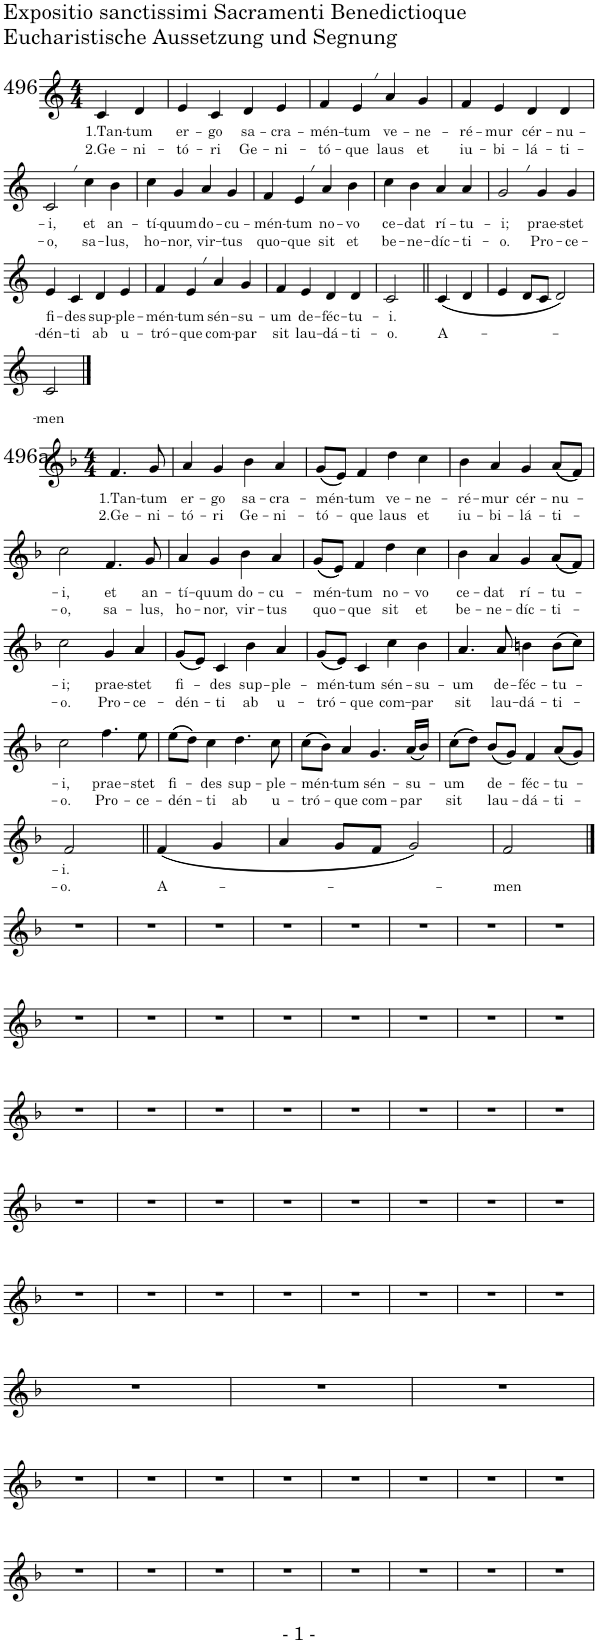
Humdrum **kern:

**kern	**text	**text
*part1	*part1	*part1
*staff1	*staff1	*staff1
*I"Stimme	*	*
*I'St.	*	*
*clefG2	*	*
*k[]	*	*
*M4/4	*	*
=1	=1	=1
!LO:TX:a:t=Expositio sanctissimi Sacramenti Benedictioque	!	!
!LO:TX:a:t=Eucharistische Aussetzung und Segnung	!	!
!	!LO:LY:b	!LO:LY:b
4c/	1.Tan-	2.Ge-
!	!LO:LY:b	!LO:LY:b
4d/	-tum	-ni-
=2	=2	=2
!	!LO:LY:b	!LO:LY:b
4e/	er-	-tó-
!	!LO:LY:b	!LO:LY:b
4c/	-go	-ri
!	!LO:LY:b	!LO:LY:b
4d/	sa-	Ge-
!	!LO:LY:b	!LO:LY:b
4e/	-cra-	-ni-
=3	=3	=3
!	!LO:LY:b	!LO:LY:b
4f/	-mén-	-tó-
!	!LO:LY:b	!LO:LY:b
4eZ/	-tum	-que
!	!LO:LY:b	!LO:LY:b
4a/	ve-	laus
!	!LO:LY:b	!LO:LY:b
4g/	-ne-	et
=4	=4	=4
!	!LO:LY:b	!LO:LY:b
4f/	-ré-	iu-
!	!LO:LY:b	!LO:LY:b
4e/	-mur	-bi-
!	!LO:LY:b	!LO:LY:b
4d/	cér-	-lá-
!	!LO:LY:b	!LO:LY:b
4d/	-nu-	-ti-
!!LO:LB:g=z
=5	=5	=5
!	!LO:LY:b	!LO:LY:b
2cZ/	-i,	-o,
!	!LO:LY:b	!LO:LY:b
4cc\	et	sa-
!	!LO:LY:b	!LO:LY:b
4b\	an-	-lus,
=6	=6	=6
!	!LO:LY:b	!LO:LY:b
4cc\	-tí-	ho-
!	!LO:LY:b	!LO:LY:b
4g/	-quum	-nor,
!	!LO:LY:b	!LO:LY:b
4a/	do-	vir-
!	!LO:LY:b	!LO:LY:b
4g/	-cu-	-tus
=7	=7	=7
!	!LO:LY:b	!LO:LY:b
4f/	-mén-	quo-
!	!LO:LY:b	!LO:LY:b
4eZ/	-tum	-que
!	!LO:LY:b	!LO:LY:b
4a/	no-	sit
!	!LO:LY:b	!LO:LY:b
4b\	-vo	et
=8	=8	=8
!	!LO:LY:b	!LO:LY:b
4cc\	ce-	be-
!	!LO:LY:b	!LO:LY:b
4b\	-dat	-ne-
!	!LO:LY:b	!LO:LY:b
4a/	rí-	-díc-
!	!LO:LY:b	!LO:LY:b
4a/	-tu-	-ti-
=9	=9	=9
!	!LO:LY:b	!LO:LY:b
2gZ/	-i;	-o.
!	!LO:LY:b	!LO:LY:b
4g/	prae-	Pro-
!	!LO:LY:b	!LO:LY:b
4g/	-stet	-ce-
!!LO:LB:g=z
=10	=10	=10
!	!LO:LY:b	!LO:LY:b
4e/	fi-	-dén-
!	!LO:LY:b	!LO:LY:b
4c/	-des	-ti
!	!LO:LY:b	!LO:LY:b
4d/	sup-	ab
!	!LO:LY:b	!LO:LY:b
4e/	-ple-	u-
=11	=11	=11
!	!LO:LY:b	!LO:LY:b
4f/	-mén-	-tró-
!	!LO:LY:b	!LO:LY:b
4eZ/	-tum	-que
!	!LO:LY:b	!LO:LY:b
4a/	sén-	com-
!	!LO:LY:b	!LO:LY:b
4g/	-su-	-par
=12	=12	=12
!	!LO:LY:b	!LO:LY:b
4f/	-um	sit
!	!LO:LY:b	!LO:LY:b
4e/	de-	lau-
!	!LO:LY:b	!LO:LY:b
4d/	-féc-	-dá-
!	!LO:LY:b	!LO:LY:b
4d/	-tu-	-ti-
=13	=13	=13
!	!LO:LY:b	!LO:LY:b
2c/	-i.	-o.
!	!	!LO:LY:b
(4c/	.	A-
4d/	.	.
=14	=14	=14
4e/	.	.
8d/L	.	.
8c/J	.	.
2d/)	.	.
!!LO:LB:g=z
=15	=15	=15
!	!	!LO:LY:b
2c/	.	-men
!!LO:LB:g=z
==1	==1	==1
*k[b-]	*	*
*M4/4	*	*
!	!LO:LY:b	!LO:LY:b
4.f/	1.Tan-	2.Ge-
!	!LO:LY:b	!LO:LY:b
8g/	-tum	-ni-
=2	=2	=2
!	!LO:LY:b	!LO:LY:b
4a/	er-	-tó-
!	!LO:LY:b	!LO:LY:b
4g/	-go	-ri
!	!LO:LY:b	!LO:LY:b
4b-\	sa-	Ge-
!	!LO:LY:b	!LO:LY:b
4a/	-cra-	-ni-
=3	=3	=3
!	!LO:LY:b	!LO:LY:b
(8g/L	-mén-	-tó-
8e/J)	.	.
!	!LO:LY:b	!LO:LY:b
4f/	-tum	-que
!	!LO:LY:b	!LO:LY:b
4dd\	ve-	laus
!	!LO:LY:b	!LO:LY:b
4cc\	-ne-	et
=4	=4	=4
!	!LO:LY:b	!LO:LY:b
4b-\	-ré-	iu-
!	!LO:LY:b	!LO:LY:b
4a/	-mur	-bi-
!	!LO:LY:b	!LO:LY:b
4g/	cér-	-lá-
!	!LO:LY:b	!LO:LY:b
(8a/L	-nu-	-ti-
8f/J)	.	.
!!LO:LB:g=z
=5	=5	=5
!	!LO:LY:b	!LO:LY:b
2cc\	-i,	-o,
!	!LO:LY:b	!LO:LY:b
4.f/	et	sa-
!	!LO:LY:b	!LO:LY:b
8g/	an-	-lus,
=6	=6	=6
!	!LO:LY:b	!LO:LY:b
4a/	-tí-	ho-
!	!LO:LY:b	!LO:LY:b
4g/	-quum	-nor,
!	!LO:LY:b	!LO:LY:b
4b-\	do-	vir-
!	!LO:LY:b	!LO:LY:b
4a/	-cu-	-tus
=7	=7	=7
!	!LO:LY:b	!LO:LY:b
(8g/L	-mén-	quo-
8e/J)	.	.
!	!LO:LY:b	!LO:LY:b
4f/	-tum	-que
!	!LO:LY:b	!LO:LY:b
4dd\	no-	sit
!	!LO:LY:b	!LO:LY:b
4cc\	-vo	et
=8	=8	=8
!	!LO:LY:b	!LO:LY:b
4b-\	ce-	be-
!	!LO:LY:b	!LO:LY:b
4a/	-dat	-ne-
!	!LO:LY:b	!LO:LY:b
4g/	rí-	-díc-
!	!LO:LY:b	!LO:LY:b
(8a/L	-tu-	-ti-
8f/J)	.	.
!!LO:LB:g=z
=9	=9	=9
!	!LO:LY:b	!LO:LY:b
2cc\	-i;	-o.
!	!LO:LY:b	!LO:LY:b
4g/	prae-	Pro-
!	!LO:LY:b	!LO:LY:b
4a/	-stet	-ce-
=10	=10	=10
!	!LO:LY:b	!LO:LY:b
(8g/L	fi-	-dén-
8e/J)	.	.
!	!LO:LY:b	!LO:LY:b
4c/	-des	-ti
!	!LO:LY:b	!LO:LY:b
4b-\	sup-	ab
!	!LO:LY:b	!LO:LY:b
4a/	-ple-	u-
=11	=11	=11
!	!LO:LY:b	!LO:LY:b
(8g/L	-mén-	-tró-
8e/J)	.	.
!	!LO:LY:b	!LO:LY:b
4c/	-tum	-que
!	!LO:LY:b	!LO:LY:b
4cc\	sén-	com-
!	!LO:LY:b	!LO:LY:b
4b-\	-su-	-par
=12	=12	=12
!	!LO:LY:b	!LO:LY:b
4.a/	-um	sit
!	!LO:LY:b	!LO:LY:b
8a/	de-	lau-
!	!LO:LY:b	!LO:LY:b
4bn\	-féc-	-dá-
!	!LO:LY:b	!LO:LY:b
(8b\L	-tu-	-ti-
8cc\J)	.	.
!!LO:LB:g=z
=13	=13	=13
!	!LO:LY:b	!LO:LY:b
2cc\	-i,	-o.
!	!LO:LY:b	!LO:LY:b
4.ff\	prae-	Pro-
!	!LO:LY:b	!LO:LY:b
8ee\	-stet	-ce-
=14	=14	=14
!	!LO:LY:b	!LO:LY:b
(8ee\L	fi-	-dén-
8dd\J)	.	.
!	!LO:LY:b	!LO:LY:b
4cc\	-des	-ti
!	!LO:LY:b	!LO:LY:b
4.dd\	sup-	ab
!	!LO:LY:b	!LO:LY:b
8cc\	-ple-	u-
=15	=15	=15
!	!LO:LY:b	!LO:LY:b
(8cc\L	-mén-	-tró-
8b-\J)	.	.
!	!LO:LY:b	!LO:LY:b
4a/	-tum	-que
!	!LO:LY:b	!LO:LY:b
4.g/	sén-	com-
!	!LO:LY:b	!LO:LY:b
(16a/LL	-su-	-par
16b-/JJ)	.	.
=16	=16	=16
!	!LO:LY:b	!LO:LY:b
(8cc\L	-um	sit
8dd\J)	.	.
!	!LO:LY:b	!LO:LY:b
(8b-/L	de-	lau-
8g/J)	.	.
!	!LO:LY:b	!LO:LY:b
4f/	-féc-	-dá-
!	!LO:LY:b	!LO:LY:b
(8a/L	-tu-	-ti-
8g/J)	.	.
!!LO:LB:g=z
=17	=17	=17
!	!LO:LY:b	!LO:LY:b
2f/	-i.	-o.
!	!	!LO:LY:b
(<4f/	.	A-
4g/	.	.
=18	=18	=18
4a/	.	.
8g/L	.	.
8f/J	.	.
2g/)	.	.
=19	=19	=19
!	!	!LO:LY:b
2f/	.	-men
!!LO:LB:g=z
==1	==1	==1
1r	.	.
=2	=2	=2
1r	.	.
=3	=3	=3
1r	.	.
=4	=4	=4
1r	.	.
=5	=5	=5
1r	.	.
=6	=6	=6
1r	.	.
=7	=7	=7
1r	.	.
=8	=8	=8
1r	.	.
!!LO:LB:g=z
=9	=9	=9
1r	.	.
=10	=10	=10
1r	.	.
=11	=11	=11
1r	.	.
=12	=12	=12
1r	.	.
=13	=13	=13
1r	.	.
=14	=14	=14
1r	.	.
=15	=15	=15
1r	.	.
=16	=16	=16
1r	.	.
!!LO:LB:g=z
=17	=17	=17
1r	.	.
=18	=18	=18
1r	.	.
=19	=19	=19
1r	.	.
=20	=20	=20
1r	.	.
=21	=21	=21
1r	.	.
=22	=22	=22
1r	.	.
=23	=23	=23
1r	.	.
=24	=24	=24
1r	.	.
!!LO:LB:g=z
=25	=25	=25
1r	.	.
=26	=26	=26
1r	.	.
=27	=27	=27
1r	.	.
=28	=28	=28
1r	.	.
=29	=29	=29
1r	.	.
=30	=30	=30
1r	.	.
=31	=31	=31
1r	.	.
=32	=32	=32
1r	.	.
!!LO:LB:g=z
=33	=33	=33
1r	.	.
=34	=34	=34
1r	.	.
=35	=35	=35
1r	.	.
=36	=36	=36
1r	.	.
=37	=37	=37
1r	.	.
=38	=38	=38
1r	.	.
=39	=39	=39
1r	.	.
=40	=40	=40
1r	.	.
!!LO:LB:g=z
=41	=41	=41
1r	.	.
=42	=42	=42
1r	.	.
=43	=43	=43
1r	.	.
!!LO:LB:g=z
=1	=1	=1
1r	.	.
=2	=2	=2
1r	.	.
=3	=3	=3
1r	.	.
=4	=4	=4
1r	.	.
=5	=5	=5
1r	.	.
=6	=6	=6
1r	.	.
=7	=7	=7
1r	.	.
=8	=8	=8
1r	.	.
!!LO:LB:g=z
=9	=9	=9
1r	.	.
=10	=10	=10
1r	.	.
=11	=11	=11
1r	.	.
=12	=12	=12
1r	.	.
=13	=13	=13
1r	.	.
=14	=14	=14
1r	.	.
=15	=15	=15
1r	.	.
=16	=16	=16
1r	.	.
=	=	=
*-	*-	*-
